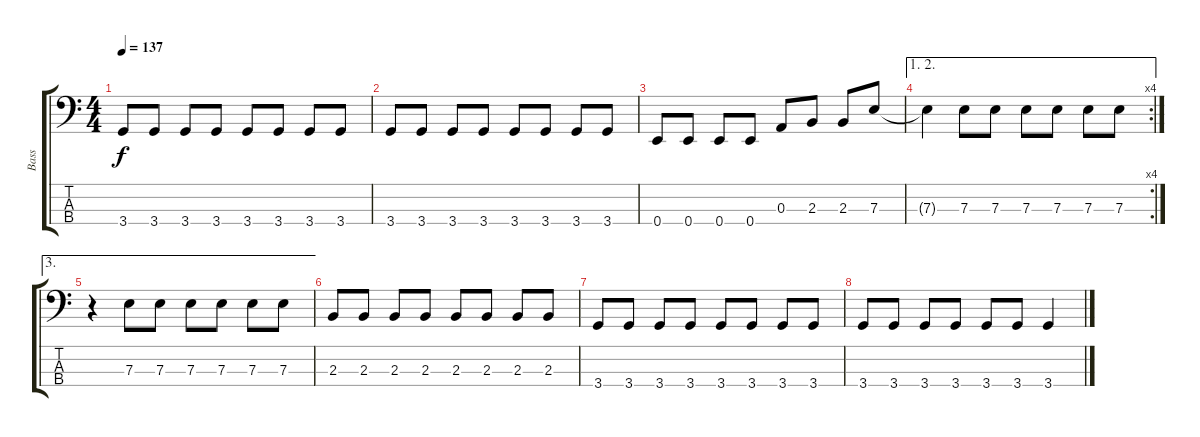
\track ("Bass" "Bass") {instrument electricbasspick}
\staff {score tabs}
\tuning (G2 D2 A1 E1) {hide}
\ts (4 4)
\tempo 137
\clef f4
\ks c
3.4.8{dy f} 3.4.8 3.4.8 3.4.8 3.4.8 3.4.8 3.4.8 3.4.8 |
3.4.8 3.4.8 3.4.8 3.4.8 3.4.8 3.4.8 3.4.8 3.4.8 |
0.4.8 0.4.8 0.4.8 0.4.8 0.3.8 2.3.8 2.3.8 7.3.8 |
\ae (1 2)
\rc 4
7.3{t}.4 7.3.8 7.3.8 7.3.8 7.3.8 7.3.8 7.3.8 |
\ae 3
r.4 7.3.8 7.3.8 7.3.8 7.3.8 7.3.8 7.3.8 |
2.3.8 2.3.8 2.3.8 2.3.8 2.3.8 2.3.8 2.3.8 2.3.8 |
3.4.8 3.4.8 3.4.8 3.4.8 3.4.8 3.4.8 3.4.8 3.4.8 |
3.4.8 3.4.8 3.4.8 3.4.8 3.4.8 3.4.8 3.4.4
